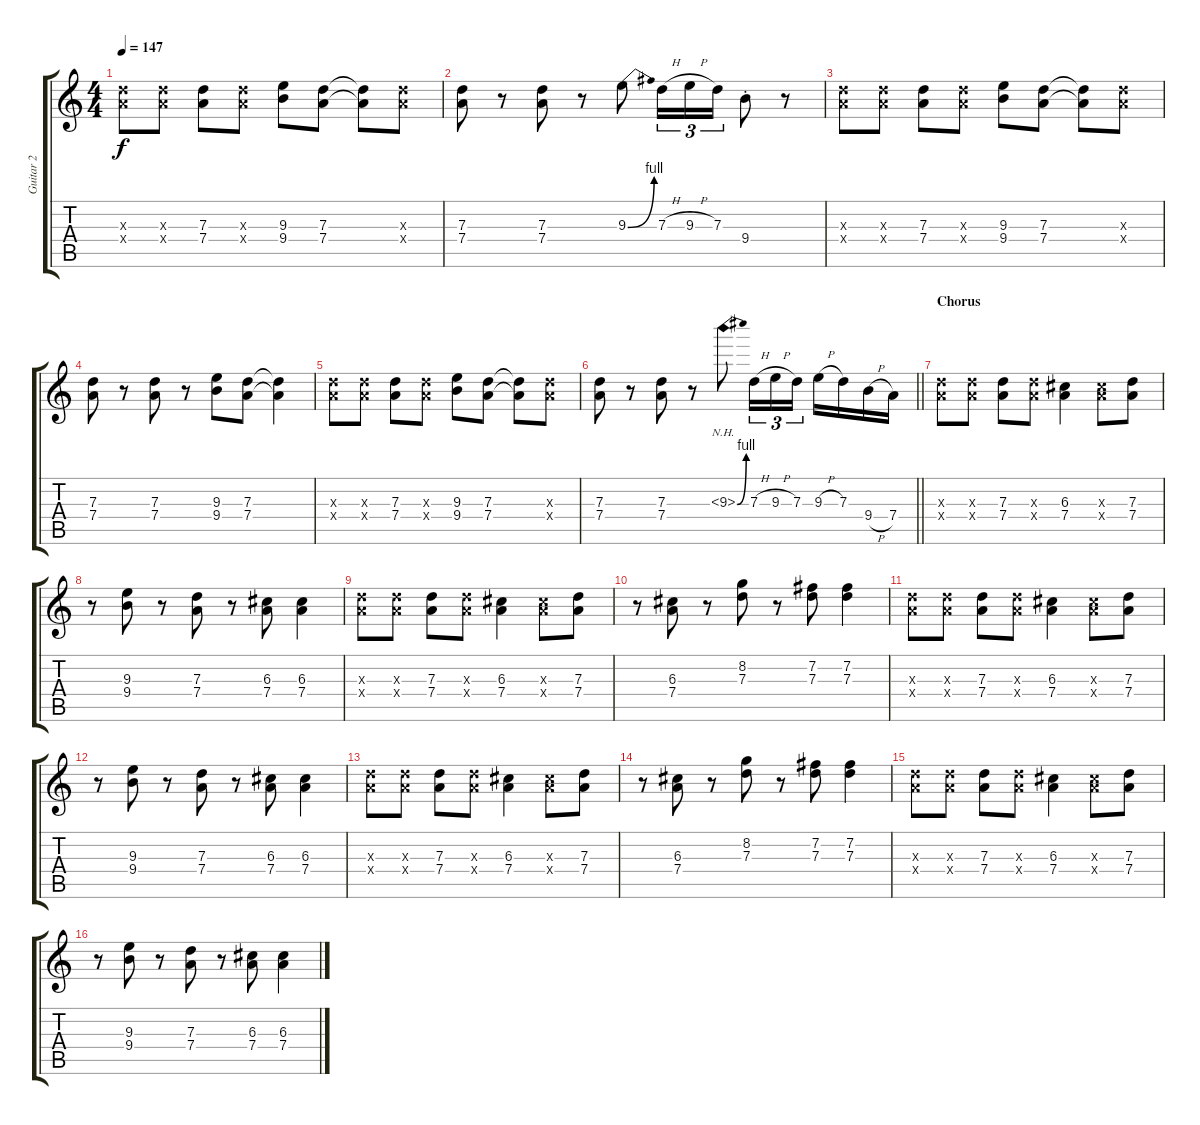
\track ("Guitar 2" "Guitar 2") {instrument overdrivenguitar}
\staff {score tabs}
\tuning (E4 B3 G3 D3 A2 E2) {hide}
\ts (4 4)
\tempo 147
\clef g2
\ks c
(7.3{x} 7.4{x}).8{dy f} (7.3{x} 7.4{x}).8 (7.3 7.4).8 (7.3{x} 7.4{x}).8 (9.3 9.4).8 (7.3 7.4).8 (7.3{t} 7.4{t}).8 (7.3{x} 7.4{x}).8 |
(7.3 7.4).8 r.8 (7.3 7.4).8 r.8 9.3{be (bend 0 0 60 4)}.8 7.3{h}.16{tu (3 2)} 9.3{h}.16{tu (3 2)} 7.3.16{tu (3 2)} 9.4{st}.8 r.8 |
(7.3{x} 7.4{x}).8 (7.3{x} 7.4{x}).8 (7.3 7.4).8 (7.3{x} 7.4{x}).8 (9.3 9.4).8 (7.3 7.4).8 (7.3{t} 7.4{t}).8 (7.3{x} 7.4{x}).8 |
(7.3 7.4).8 r.8 (7.3 7.4).8 r.8 (9.3 9.4).8 (7.3 7.4).8 (7.3{t} 7.4{t}).4 |
(7.3{x} 7.4{x}).8 (7.3{x} 7.4{x}).8 (7.3 7.4).8 (7.3{x} 7.4{x}).8 (9.3 9.4).8 (7.3 7.4).8 (7.3{t} 7.4{t}).8 (7.3{x} 7.4{x}).8 |
\barLineRight lightlight
(7.3 7.4).8 r.8 (7.3 7.4).8 r.8 9.3{be (bend 0 0 60 4) nh}.8 7.3{h}.16{tu (3 2)} 9.3{h}.16{tu (3 2)} 7.3.16{tu (3 2)} 9.3{h}.16 7.3.16 9.4{h}.16 7.4.16 |
\section ("" "Chorus")
(7.3{x} 7.4{x}).8 (7.3{x} 7.4{x}).8 (7.3 7.4).8 (7.3{x} 7.4{x}).8 (6.3 7.4).4 (6.3{x} 7.4{x}).8 (7.3 7.4).8 |
r.8 (9.3 9.4).8 r.8 (7.3 7.4).8 r.8 (6.3 7.4).8 (6.3 7.4).4 |
(7.3{x} 7.4{x}).8 (7.3{x} 7.4{x}).8 (7.3 7.4).8 (7.3{x} 7.4{x}).8 (6.3 7.4).4 (6.3{x} 7.4{x}).8 (7.3 7.4).8 |
r.8 (6.3 7.4).8 r.8 (8.2 7.3).8 r.8 (7.2 7.3).8 (7.2 7.3).4 |
(7.3{x} 7.4{x}).8 (7.3{x} 7.4{x}).8 (7.3 7.4).8 (7.3{x} 7.4{x}).8 (6.3 7.4).4 (6.3{x} 7.4{x}).8 (7.3 7.4).8 |
r.8 (9.3 9.4).8 r.8 (7.3 7.4).8 r.8 (6.3 7.4).8 (6.3 7.4).4 |
(7.3{x} 7.4{x}).8 (7.3{x} 7.4{x}).8 (7.3 7.4).8 (7.3{x} 7.4{x}).8 (6.3 7.4).4 (6.3{x} 7.4{x}).8 (7.3 7.4).8 |
r.8 (6.3 7.4).8 r.8 (8.2 7.3).8 r.8 (7.2 7.3).8 (7.2 7.3).4 |
(7.3{x} 7.4{x}).8 (7.3{x} 7.4{x}).8 (7.3 7.4).8 (7.3{x} 7.4{x}).8 (6.3 7.4).4 (6.3{x} 7.4{x}).8 (7.3 7.4).8 |
r.8 (9.3 9.4).8 r.8 (7.3 7.4).8 r.8 (6.3 7.4).8 (6.3 7.4).4
